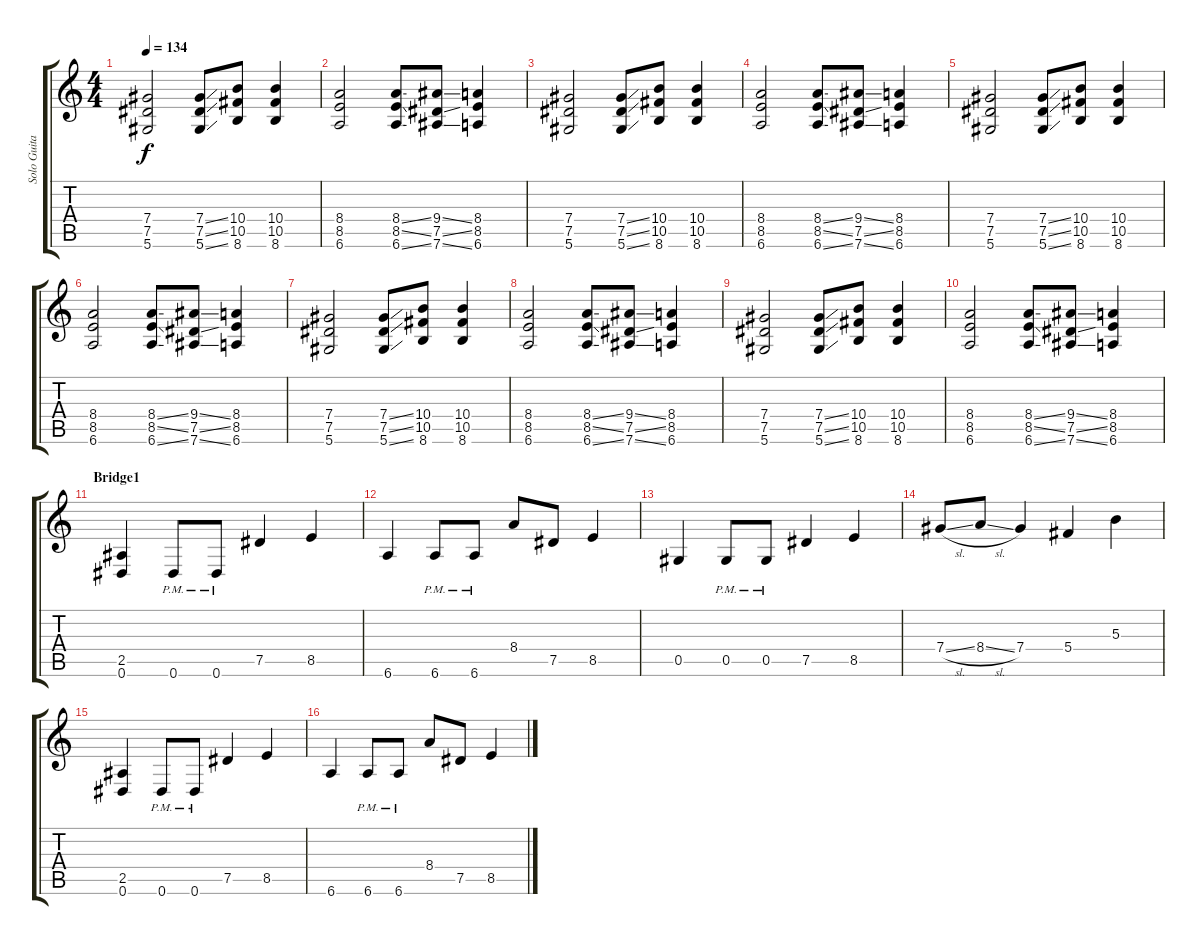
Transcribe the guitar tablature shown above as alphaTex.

\track ("Solo Guitar" "Solo Guita") {instrument distortionguitar}
\staff {score tabs}
\tuning (Eb4 Bb3 Gb3 Db3 Ab2 Eb2) {hide}
\ts (4 4)
\tempo 134
\clef g2
\ks c
(7.4 7.5 5.6).2{dy f} (7.4{ss} 7.5{ss} 5.6{ss}).8 (10.4 10.5 8.6).8 (10.4 10.5 8.6).4 |
(8.4 8.5 6.6).2 (8.4{ss} 8.5{ss} 6.6{ss}).8 (9.4{ss} 7.5{ss} 7.6{ss}).8 (8.4 8.5 6.6).4 |
(7.4 7.5 5.6).2 (7.4{ss} 7.5{ss} 5.6{ss}).8 (10.4 10.5 8.6).8 (10.4 10.5 8.6).4 |
(8.4 8.5 6.6).2 (8.4{ss} 8.5{ss} 6.6{ss}).8 (9.4{ss} 7.5{ss} 7.6{ss}).8 (8.4 8.5 6.6).4 |
(7.4 7.5 5.6).2 (7.4{ss} 7.5{ss} 5.6{ss}).8 (10.4 10.5 8.6).8 (10.4 10.5 8.6).4 |
(8.4 8.5 6.6).2 (8.4{ss} 8.5{ss} 6.6{ss}).8 (9.4{ss} 7.5{ss} 7.6{ss}).8 (8.4 8.5 6.6).4 |
(7.4 7.5 5.6).2 (7.4{ss} 7.5{ss} 5.6{ss}).8 (10.4 10.5 8.6).8 (10.4 10.5 8.6).4 |
(8.4 8.5 6.6).2 (8.4{ss} 8.5{ss} 6.6{ss}).8 (9.4{ss} 7.5{ss} 7.6{ss}).8 (8.4 8.5 6.6).4 |
(7.4 7.5 5.6).2 (7.4{ss} 7.5{ss} 5.6{ss}).8 (10.4 10.5 8.6).8 (10.4 10.5 8.6).4 |
(8.4 8.5 6.6).2 (8.4{ss} 8.5{ss} 6.6{ss}).8 (9.4{ss} 7.5{ss} 7.6{ss}).8 (8.4 8.5 6.6).4 |
\section ("" "Bridge1")
(2.5 0.6).4 0.6{pm}.8 0.6{pm}.8 7.5.4 8.5.4 |
6.6.4 6.6{pm}.8 6.6{pm}.8 8.4.8 7.5.8 8.5.4 |
0.5.4 0.5{pm}.8 0.5{pm}.8 7.5.4 8.5.4 |
7.4{sl}.8 8.4{sl}.8 7.4.4 5.4.4 5.3.4 |
(2.5 0.6).4 0.6{pm}.8 0.6{pm}.8 7.5.4 8.5.4 |
6.6.4 6.6{pm}.8 6.6{pm}.8 8.4.8 7.5.8 8.5.4
